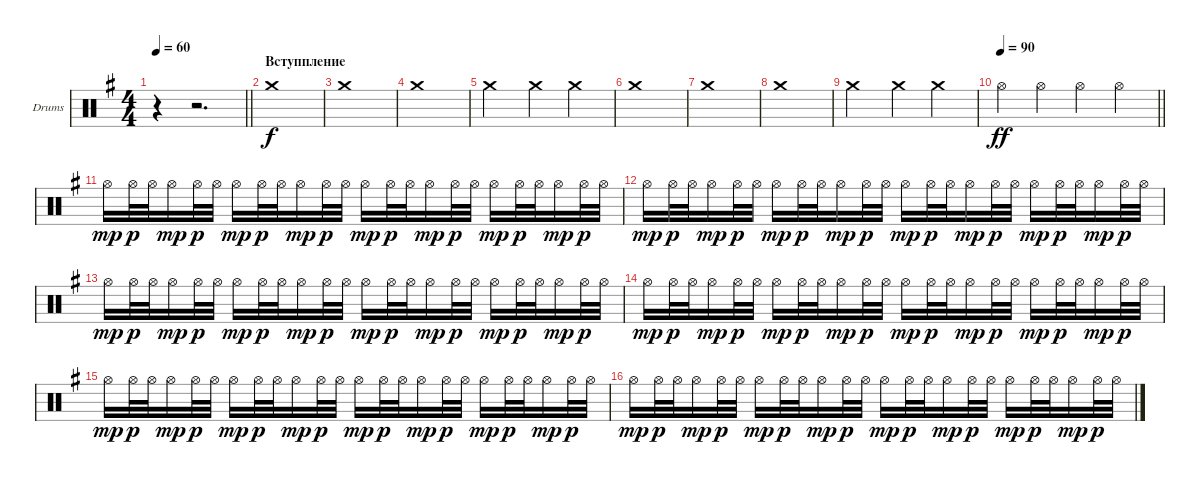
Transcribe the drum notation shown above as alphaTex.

\bracketExtendMode groupsimilarinstruments
\firstSystemTrackNameOrientation horizontal
\otherSystemsTrackNameOrientation horizontal
\track ("Барабаны" "Drums") {instrument percussion}
\staff {score}
\articulation defaults
\ts (4 4)
\beaming (8 2 2 2 2)
\tempo 60
\clef neutral
\barLineRight lightlight
\ks eminor
r.4{dy f} r.2{d} |
\section ("" "Вступпление")
"Crash medium (hit)".1 |
"Crash medium (hit)".1 |
"Crash medium (hit)".1 |
"Crash medium (hit)".2 "Crash medium (hit)".4 "Crash medium (hit)".4 |
"Crash medium (hit)".1 |
"Crash medium (hit)".1 |
"Crash medium (hit)".1 |
"Crash medium (hit)".2 "Crash medium (hit)".4 "Crash medium (hit)".4 |
\tempo 90
\tempo (90 0.5 hide)
\barLineRight lightlight "Hi-Hat (open)".4{dy ff} "Hi-Hat (open)".4 "Hi-Hat (open)".4 "Hi-Hat (open)".4
|
"Hi-Hat (open)".16{dy mp} "Hi-Hat (open)".32{dy p} "Hi-Hat (open)".32 "Hi-Hat (open)".16{dy mp} "Hi-Hat (open)".32{dy p} "Hi-Hat (open)".32 "Hi-Hat (open)".16{dy mp} "Hi-Hat (open)".32{dy p} "Hi-Hat (open)".32 "Hi-Hat (open)".16{dy mp} "Hi-Hat (open)".32{dy p} "Hi-Hat (open)".32 "Hi-Hat (open)".16{dy mp} "Hi-Hat (open)".32{dy p} "Hi-Hat (open)".32 "Hi-Hat (open)".16{dy mp} "Hi-Hat (open)".32{dy p} "Hi-Hat (open)".32 "Hi-Hat (open)".16{dy mp} "Hi-Hat (open)".32{dy p} "Hi-Hat (open)".32 "Hi-Hat (open)".16{dy mp} "Hi-Hat (open)".32{dy p} "Hi-Hat (open)".32 |
"Hi-Hat (open)".16{dy mp} "Hi-Hat (open)".32{dy p} "Hi-Hat (open)".32 "Hi-Hat (open)".16{dy mp} "Hi-Hat (open)".32{dy p} "Hi-Hat (open)".32 "Hi-Hat (open)".16{dy mp} "Hi-Hat (open)".32{dy p} "Hi-Hat (open)".32 "Hi-Hat (open)".16{dy mp} "Hi-Hat (open)".32{dy p} "Hi-Hat (open)".32 "Hi-Hat (open)".16{dy mp} "Hi-Hat (open)".32{dy p} "Hi-Hat (open)".32 "Hi-Hat (open)".16{dy mp} "Hi-Hat (open)".32{dy p} "Hi-Hat (open)".32 "Hi-Hat (open)".16{dy mp} "Hi-Hat (open)".32{dy p} "Hi-Hat (open)".32 "Hi-Hat (open)".16{dy mp} "Hi-Hat (open)".32{dy p} "Hi-Hat (open)".32 |
"Hi-Hat (open)".16{dy mp} "Hi-Hat (open)".32{dy p} "Hi-Hat (open)".32 "Hi-Hat (open)".16{dy mp} "Hi-Hat (open)".32{dy p} "Hi-Hat (open)".32 "Hi-Hat (open)".16{dy mp} "Hi-Hat (open)".32{dy p} "Hi-Hat (open)".32 "Hi-Hat (open)".16{dy mp} "Hi-Hat (open)".32{dy p} "Hi-Hat (open)".32 "Hi-Hat (open)".16{dy mp} "Hi-Hat (open)".32{dy p} "Hi-Hat (open)".32 "Hi-Hat (open)".16{dy mp} "Hi-Hat (open)".32{dy p} "Hi-Hat (open)".32 "Hi-Hat (open)".16{dy mp} "Hi-Hat (open)".32{dy p} "Hi-Hat (open)".32 "Hi-Hat (open)".16{dy mp} "Hi-Hat (open)".32{dy p} "Hi-Hat (open)".32 |
"Hi-Hat (open)".16{dy mp} "Hi-Hat (open)".32{dy p} "Hi-Hat (open)".32 "Hi-Hat (open)".16{dy mp} "Hi-Hat (open)".32{dy p} "Hi-Hat (open)".32 "Hi-Hat (open)".16{dy mp} "Hi-Hat (open)".32{dy p} "Hi-Hat (open)".32 "Hi-Hat (open)".16{dy mp} "Hi-Hat (open)".32{dy p} "Hi-Hat (open)".32 "Hi-Hat (open)".16{dy mp} "Hi-Hat (open)".32{dy p} "Hi-Hat (open)".32 "Hi-Hat (open)".16{dy mp} "Hi-Hat (open)".32{dy p} "Hi-Hat (open)".32 "Hi-Hat (open)".16{dy mp} "Hi-Hat (open)".32{dy p} "Hi-Hat (open)".32 "Hi-Hat (open)".16{dy mp} "Hi-Hat (open)".32{dy p} "Hi-Hat (open)".32 |
"Hi-Hat (open)".16{dy mp} "Hi-Hat (open)".32{dy p} "Hi-Hat (open)".32 "Hi-Hat (open)".16{dy mp} "Hi-Hat (open)".32{dy p} "Hi-Hat (open)".32 "Hi-Hat (open)".16{dy mp} "Hi-Hat (open)".32{dy p} "Hi-Hat (open)".32 "Hi-Hat (open)".16{dy mp} "Hi-Hat (open)".32{dy p} "Hi-Hat (open)".32 "Hi-Hat (open)".16{dy mp} "Hi-Hat (open)".32{dy p} "Hi-Hat (open)".32 "Hi-Hat (open)".16{dy mp} "Hi-Hat (open)".32{dy p} "Hi-Hat (open)".32 "Hi-Hat (open)".16{dy mp} "Hi-Hat (open)".32{dy p} "Hi-Hat (open)".32 "Hi-Hat (open)".16{dy mp} "Hi-Hat (open)".32{dy p} "Hi-Hat (open)".32 |
"Hi-Hat (open)".16{dy mp} "Hi-Hat (open)".32{dy p} "Hi-Hat (open)".32 "Hi-Hat (open)".16{dy mp} "Hi-Hat (open)".32{dy p} "Hi-Hat (open)".32 "Hi-Hat (open)".16{dy mp} "Hi-Hat (open)".32{dy p} "Hi-Hat (open)".32 "Hi-Hat (open)".16{dy mp} "Hi-Hat (open)".32{dy p} "Hi-Hat (open)".32 "Hi-Hat (open)".16{dy mp} "Hi-Hat (open)".32{dy p} "Hi-Hat (open)".32 "Hi-Hat (open)".16{dy mp} "Hi-Hat (open)".32{dy p} "Hi-Hat (open)".32 "Hi-Hat (open)".16{dy mp} "Hi-Hat (open)".32{dy p} "Hi-Hat (open)".32 "Hi-Hat (open)".16{dy mp} "Hi-Hat (open)".32{dy p} "Hi-Hat (open)".32
